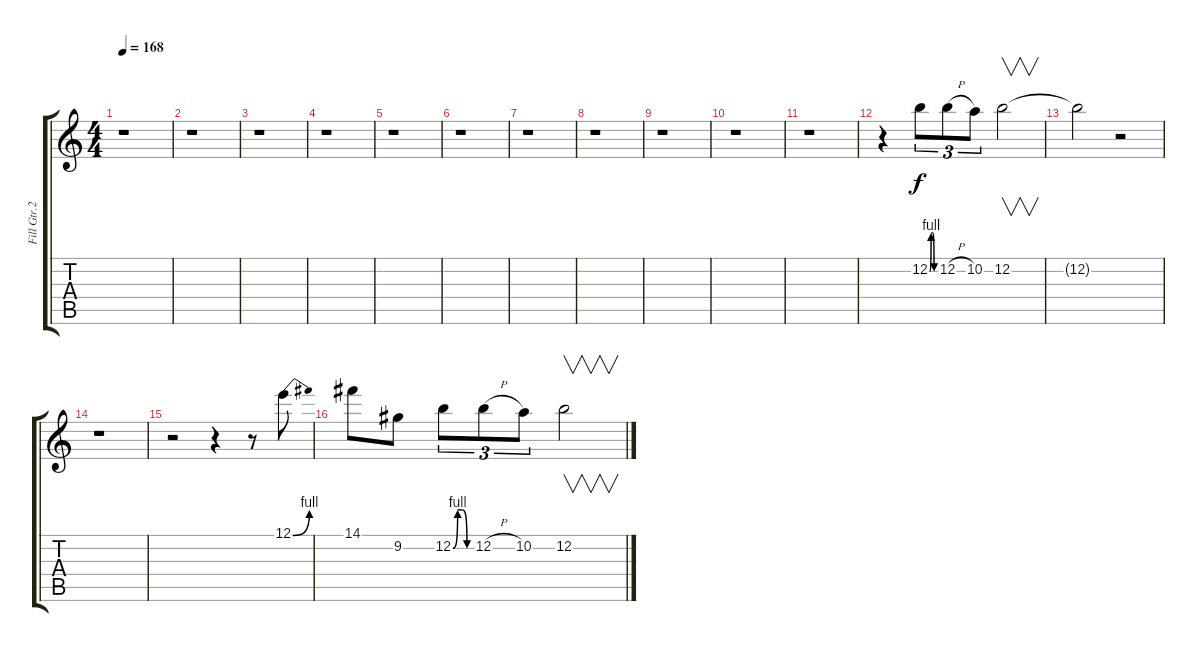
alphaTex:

\track ("Fill Gtr.2" "Fill Gtr.2") {instrument overdrivenguitar}
\staff {score tabs}
\tuning (E4 B3 G3 D3 A2 E2) {hide}
\ts (4 4)
\tempo 168
\clef g2
\ks c
r.1{dy f} |
r.1 |
r.1 |
r.1 |
r.1 |
r.1 |
r.1 |
r.1 |
r.1 |
r.1 |
r.1 |
r.4 12.2{be (custom 0 0 15 4 30 4 45 0 60 0)}.8{tu (3 2)} 12.2{h}.8{tu (3 2)} 10.2.8{tu (3 2)} 12.2.2{v} |
12.2{t}.2 r.2 |
r.1 |
r.2 r.4 r.8 12.1{be (bend 0 0 60 4)}.8 |
14.1.8 9.2.8 12.2{be (custom 0 0 15 4 30 4 45 0 60 0)}.8{tu (3 2)} 12.2{h}.8{tu (3 2)} 10.2.8{tu (3 2)} 12.2.2{v}
